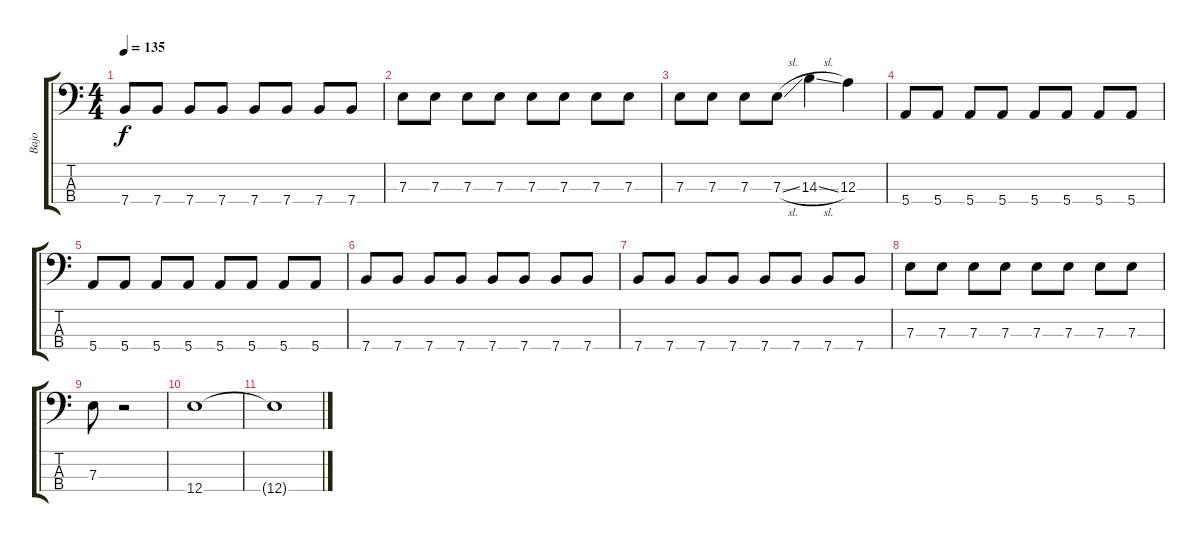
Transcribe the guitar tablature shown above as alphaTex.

\track ("Bajo" "Bajo") {instrument electricbassfinger}
\staff {score tabs}
\tuning (G2 D2 A1 E1) {hide}
\ts (4 4)
\tempo 135
\clef f4
\ks c
7.4.8{dy f} 7.4.8 7.4.8 7.4.8 7.4.8 7.4.8 7.4.8 7.4.8 |
7.3.8 7.3.8 7.3.8 7.3.8 7.3.8 7.3.8 7.3.8 7.3.8 |
7.3.8 7.3.8 7.3.8 7.3{sl}.8 14.3{sl}.4 12.3.4 |
5.4.8 5.4.8 5.4.8 5.4.8 5.4.8 5.4.8 5.4.8 5.4.8 |
5.4.8 5.4.8 5.4.8 5.4.8 5.4.8 5.4.8 5.4.8 5.4.8 |
7.4.8 7.4.8 7.4.8 7.4.8 7.4.8 7.4.8 7.4.8 7.4.8 |
7.4.8 7.4.8 7.4.8 7.4.8 7.4.8 7.4.8 7.4.8 7.4.8 |
7.3.8 7.3.8 7.3.8 7.3.8 7.3.8 7.3.8 7.3.8 7.3.8 |
7.3.8 r.2 |
12.4.1 |
12.4{t}.1
